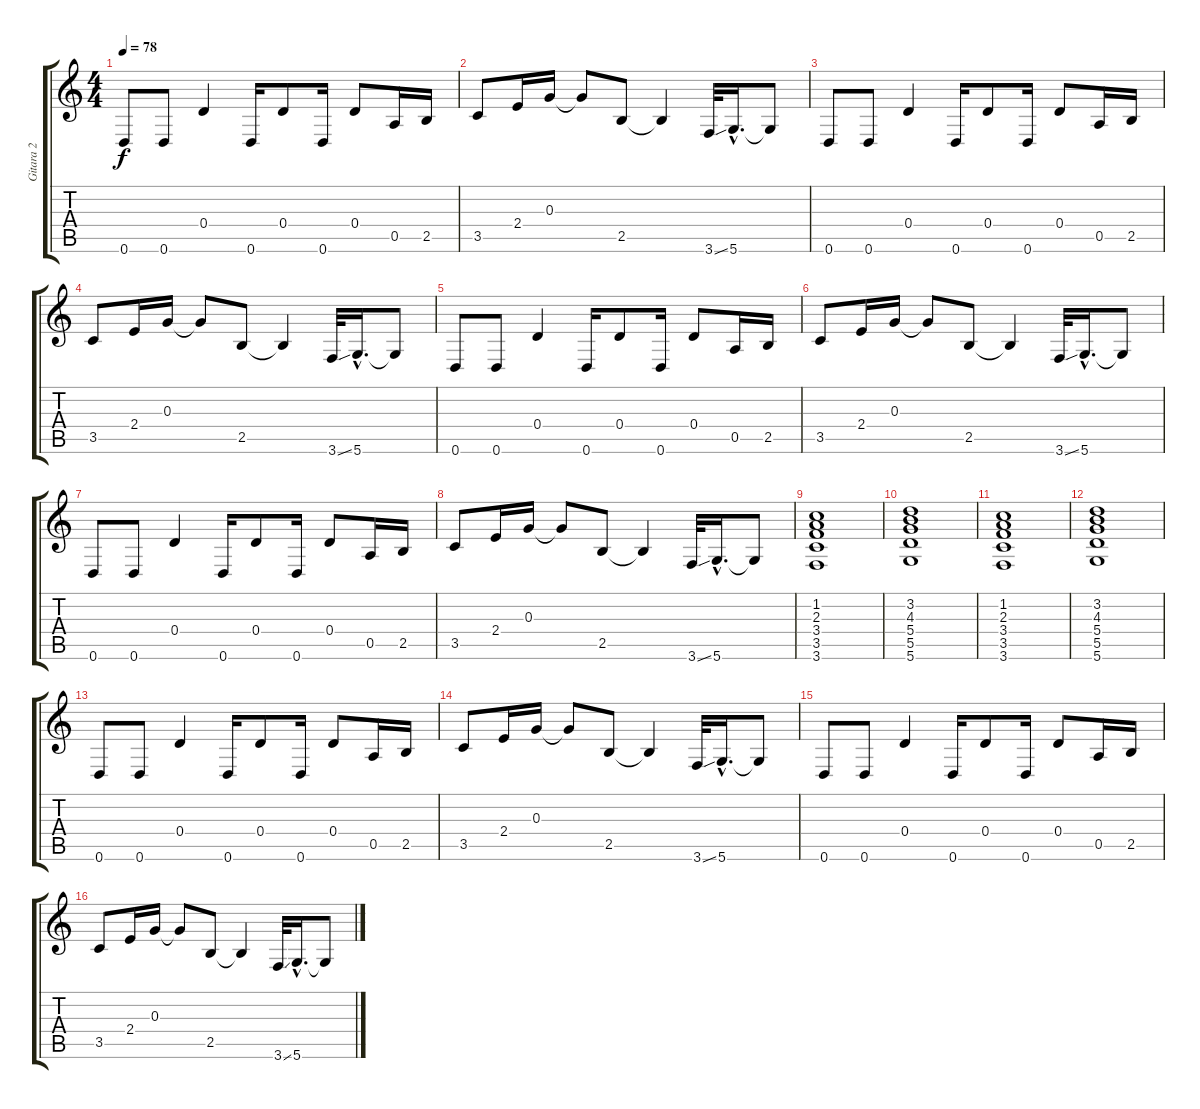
\track ("Gitara 2 " "Gitara 2 ") {instrument overdrivenguitar}
\staff {score tabs}
\tuning (E4 B3 G3 D3 A2 D2) {hide}
\ts (4 4)
\tempo 78
\clef g2
\ks c
0.6.8{dy f} 0.6.8 0.4.4 0.6.16 0.4.8 0.6.16 0.4.8 0.5.16 2.5.16 |
3.5.8 2.4.16 0.3.16 0.3{t}.8 2.5.8 2.5{t}.4 3.6{ss}.32 5.6{hac}.16{d} 5.6{t}.8 |
0.6.8 0.6.8 0.4.4 0.6.16 0.4.8 0.6.16 0.4.8 0.5.16 2.5.16 |
3.5.8 2.4.16 0.3.16 0.3{t}.8 2.5.8 2.5{t}.4 3.6{ss}.32 5.6{hac}.16{d} 5.6{t}.8 |
0.6.8 0.6.8 0.4.4 0.6.16 0.4.8 0.6.16 0.4.8 0.5.16 2.5.16 |
3.5.8 2.4.16 0.3.16 0.3{t}.8 2.5.8 2.5{t}.4 3.6{ss}.32 5.6{hac}.16{d} 5.6{t}.8 |
0.6.8 0.6.8 0.4.4 0.6.16 0.4.8 0.6.16 0.4.8 0.5.16 2.5.16 |
3.5.8 2.4.16 0.3.16 0.3{t}.8 2.5.8 2.5{t}.4 3.6{ss}.32 5.6{hac}.16{d} 5.6{t}.8 |
(1.2 2.3 3.4 3.5 3.6).1 |
(3.2 4.3 5.4 5.5 5.6).1 |
(1.2 2.3 3.4 3.5 3.6).1 |
(3.2 4.3 5.4 5.5 5.6).1 |
0.6.8 0.6.8 0.4.4 0.6.16 0.4.8 0.6.16 0.4.8 0.5.16 2.5.16 |
3.5.8 2.4.16 0.3.16 0.3{t}.8 2.5.8 2.5{t}.4 3.6{ss}.32 5.6{hac}.16{d} 5.6{t}.8 |
0.6.8 0.6.8 0.4.4 0.6.16 0.4.8 0.6.16 0.4.8 0.5.16 2.5.16 |
3.5.8 2.4.16 0.3.16 0.3{t}.8 2.5.8 2.5{t}.4 3.6{ss}.32 5.6{hac}.16{d} 5.6{t}.8
